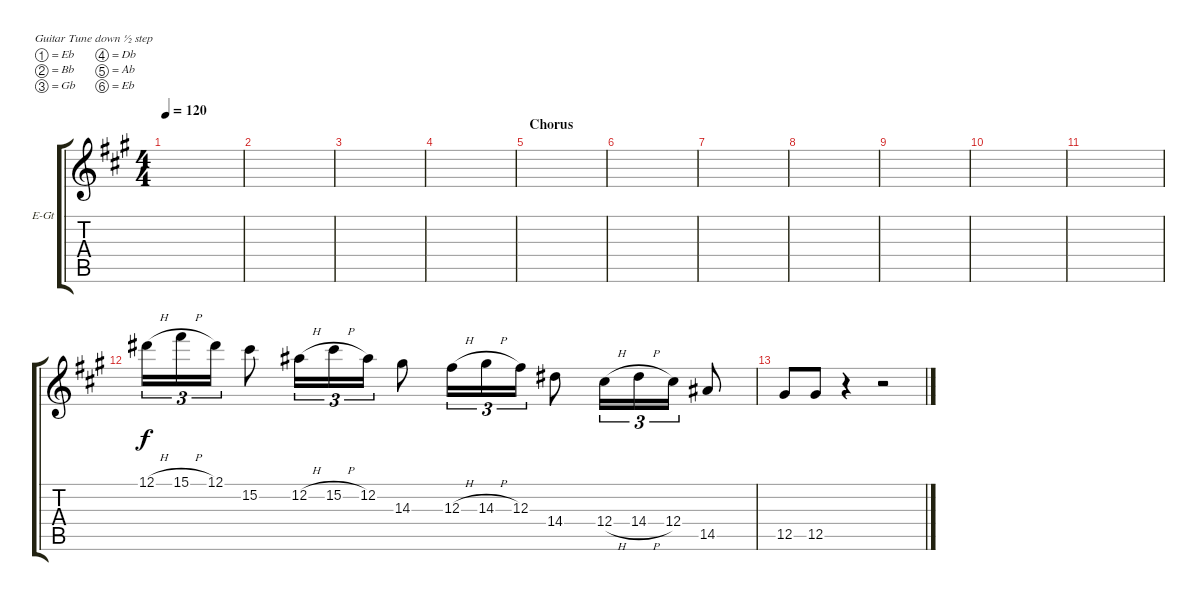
\defaultSystemsLayout 4
\bracketExtendMode groupsimilarinstruments
\firstSystemTrackNameOrientation horizontal
\otherSystemsTrackNameOrientation horizontal
\track ("FILLS" "E-Gt") {solo instrument distortionguitar}
\staff {score tabs}
\tuning (Eb4 Bb3 Gb3 Db3 Ab2 Eb2)
\ts (4 4)
\tempo 120
\clef g2
\ks a
|
|
|
|
\section ("" "Chorus")
|
|
|
|
|
|
|
12.1{h}.16{tu (3 2)} 15.1{h}.16{tu (3 2)} 12.1.16{tu (3 2)} 15.2.8 12.2{h}.16{tu (3 2)} 15.2{h}.16{tu (3 2)} 12.2.16{tu (3 2)} 14.3.8 12.3{h}.16{tu (3 2)} 14.3{h}.16{tu (3 2)} 12.3.16{tu (3 2)} 14.4.8 12.4{h}.16{tu (3 2)} 14.4{h}.16{tu (3 2)} 12.4.16{tu (3 2)} 14.5.8 |
12.5.8 12.5.8 r.4 r.2
